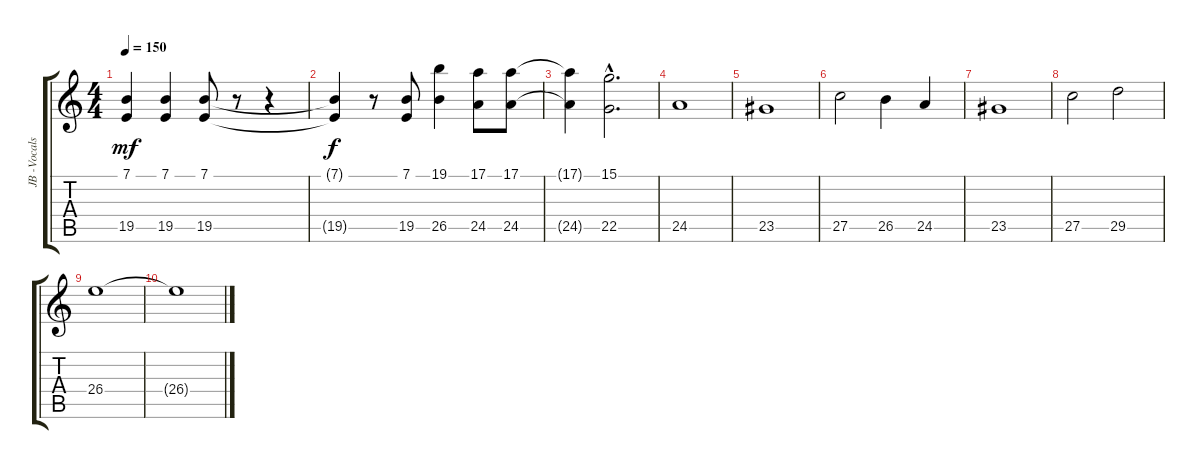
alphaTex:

\track ("JB -Vocals" "JB -Vocals") {instrument lead2sawtooth}
\staff {score tabs}
\tuning (E4 B3 G3 D3 A2 E2) {hide}
\ts (4 4)
\tempo 150
\clef g2
\ks c
(7.1 19.5).4{dy mf} (7.1 19.5).4 (7.1 19.5).8 r.8 r.4 |
(7.1{t} 19.5{t}).4{dy f} r.8 (7.1 19.5).8 (19.1 26.5).4 (17.1 24.5).8 (17.1 24.5).8 |
(17.1{t} 24.5{t}).4 (15.1{hac} 22.5{hac}).2{d} |
24.5.1 |
23.5.1 |
27.5.2 26.5.4 24.5.4 |
23.5.1 |
27.5.2 29.5.2 |
26.4.1 |
26.4{t}.1
